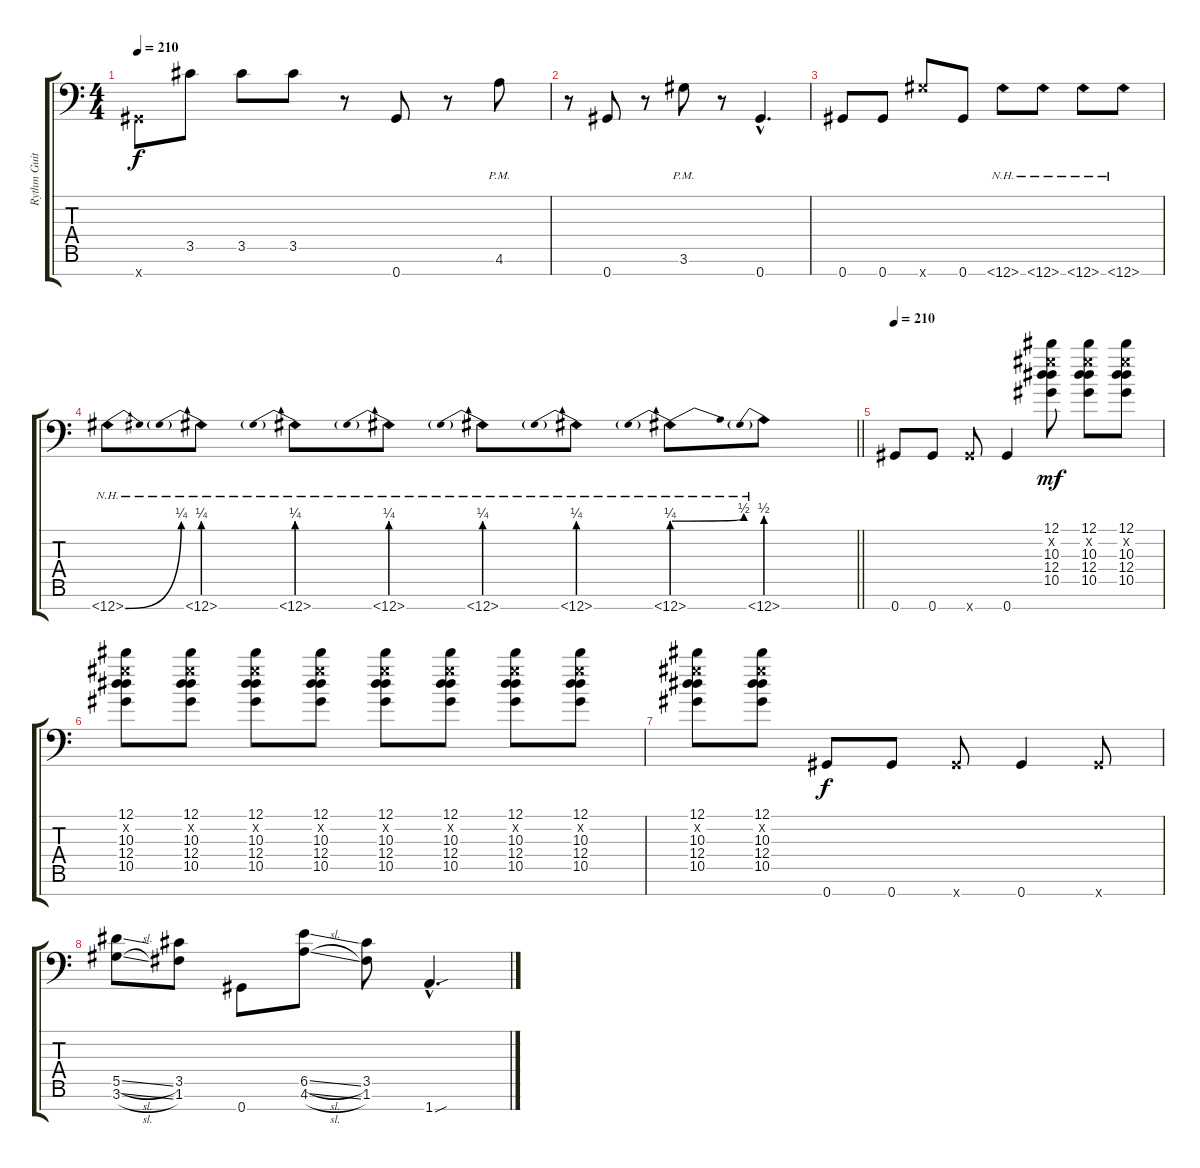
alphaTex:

\track ("Rythm Guitar #2" "Rythm Guit") {instrument distortionguitar}
\staff {score tabs}
\tuning (Eb4 Bb3 F3 Eb3 Bb2 F2 Ab1) {hide}
\ts (4 4)
\tempo 210
\clef f4
\ks c
0.7{x}.8{dy f} 3.5.8 3.5.8 3.5.8 r.8 0.7.8 r.8 4.6{pm}.8 |
r.8 0.7.8 r.8 3.6{pm}.8 r.8 0.7{hac}.4{d} |
0.7.8 0.7.8 12.7{x}.8 0.7.8 12.7{nh}.8 12.7{nh}.8 12.7{nh}.8 12.7{nh}.8 |
\barLineRight lightlight
12.7{be (bend 0 0 60 1) nh}.8 12.7{be (prebend 0 1 60 1) nh}.8 12.7{be (prebend 0 1 60 1) nh}.8 12.7{be (prebend 0 1 60 1) nh}.8 12.7{be (prebend 0 1 60 1) nh}.8 12.7{be (prebend 0 1 60 1) nh}.8 12.7{be (prebendbend 0 1 60 2) nh}.8 12.7{be (prebend 0 2 60 2) nh}.8 |
\section ("" "")
\tempo 210
0.7.8 0.7.8 0.7{x}.8 0.7.4 (12.1 10.2{x} 10.3 12.4 10.5).8{dy mf} (12.1 10.2{x} 10.3 12.4 10.5).8 (12.1 10.2{x} 10.3 12.4 10.5).8 |
(12.1 10.2{x} 10.3 12.4 10.5).8 (12.1 10.2{x} 10.3 12.4 10.5).8 (12.1 10.2{x} 10.3 12.4 10.5).8 (12.1 10.2{x} 10.3 12.4 10.5).8 (12.1 10.2{x} 10.3 12.4 10.5).8 (12.1 10.2{x} 10.3 12.4 10.5).8 (12.1 10.2{x} 10.3 12.4 10.5).8 (12.1 10.2{x} 10.3 12.4 10.5).8 |
(12.1 10.2{x} 10.3 12.4 10.5).8 (12.1 10.2{x} 10.3 12.4 10.5).8 0.7.8{dy f} 0.7.8 0.7{x}.8 0.7.4 0.7{x}.8 |
(5.5{sl} 3.6{sl}).8 (3.5 1.6).8 0.7.8 (6.5{sl} 4.6{sl}).8 (3.5 1.6).8 1.7{sou hac}.4{d}
